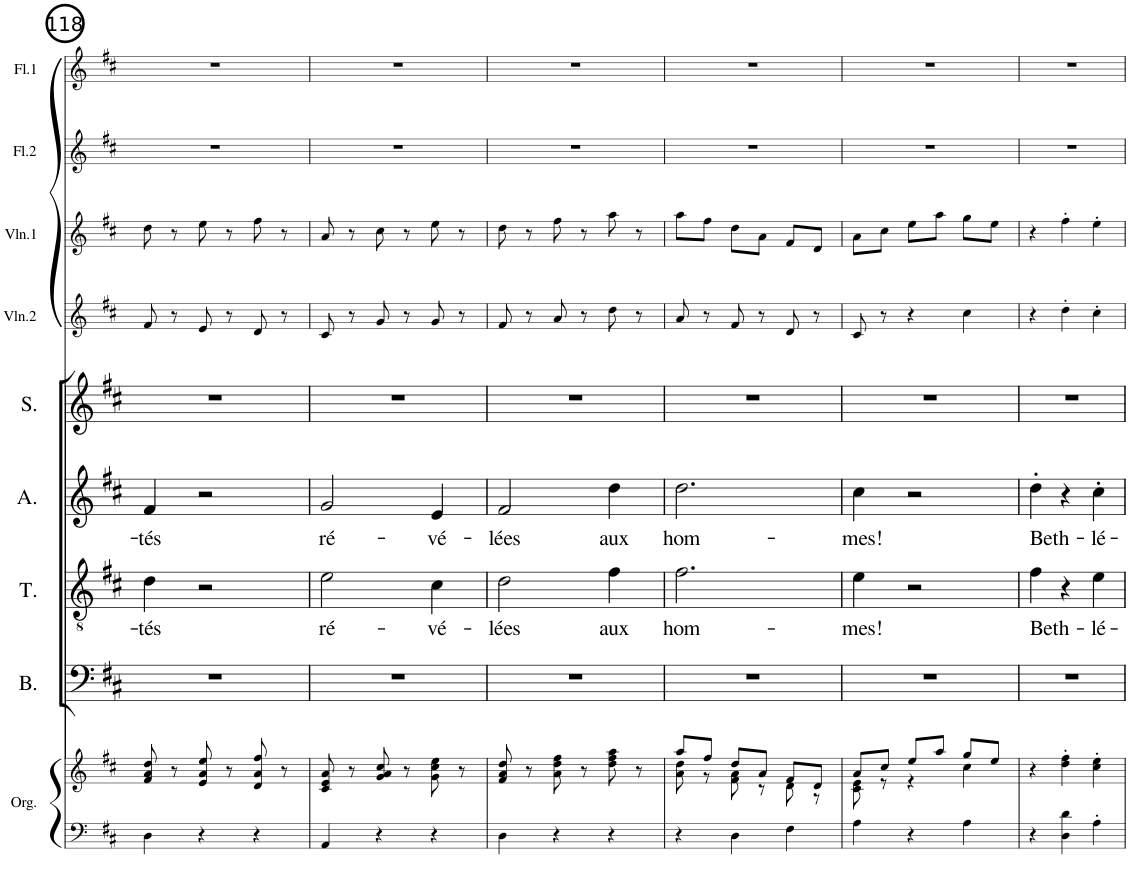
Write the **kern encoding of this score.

**kern	**kern	**kern	**kern	**text	**kern	**text	**kern	**kern	**kern	**kern	**kern
*part9	*part9	*part8	*part7	*part7	*part6	*part6	*part5	*part4	*part3	*part2	*part1
*staff10	*staff9	*staff8	*staff7	*staff7	*staff6	*staff6	*staff5	*staff4	*staff3	*staff2	*staff1
*I"Orgue	*	*I"Bass	*I"Ténor	*	*I"Alto	*	*I"Soprano	*I"Violon 2	*I"Violon 1	*I"Flûte 2	*I"Flûte 1
*I'Org.	*	*I'B.	*I'T.	*	*I'A.	*	*I'S.	*I'Vln.2	*I'Vln.1	*I'Fl.2	*I'Fl.1
!!LO:PB:g=z
*clefF4	*clefG2	*clefF4	*clefGv2	*	*clefG2	*	*clefG2	*clefG2	*clefG2	*clefG2	*clefG2
*k[f#c#]	*k[f#c#]	*k[f#c#]	*k[f#c#]	*	*k[f#c#]	*	*k[f#c#]	*k[f#c#]	*k[f#c#]	*k[f#c#]	*k[f#c#]
*M3/4	*M3/4	*M3/4	*M3/4	*	*M3/4	*	*M3/4	*M3/4	*M3/4	*M3/4	*M3/4
=118	=118	=118	=118	=118	=118	=118	=118	=118	=118	=118	=118
!	!	!	!	!LO:LY:b	!	!LO:LY:b	!	!	!	!	!
4D\	8f#/ 8a/ 8dd/	2.r	4d\	-tés	4f#/	-tés	2.r	8f#/	8dd\	2.r	2.r
.	8r	.	.	.	.	.	.	8r	8r	.	.
4r	8e/ 8a/ 8ee/	.	2r	.	2r	.	.	8e/	8ee\	.	.
.	8r	.	.	.	.	.	.	8r	8r	.	.
4r	8d/ 8a/ 8ff#/	.	.	.	.	.	.	8d/	8ff#\	.	.
.	8r	.	.	.	.	.	.	8r	8r	.	.
=119	=119	=119	=119	=119	=119	=119	=119	=119	=119	=119	=119
!	!	!	!	!LO:LY:b	!	!LO:LY:b	!	!	!	!	!
4AA/	8c#/ 8e/ 8a/	2.r	2e\	ré-	2g/	ré-	2.r	8c#/	8a/	2.r	2.r
.	8r	.	.	.	.	.	.	8r	8r	.	.
4r	8g/ 8a/ 8cc#/	.	.	.	.	.	.	8g/	8cc#\	.	.
.	8r	.	.	.	.	.	.	8r	8r	.	.
!	!	!	!	!LO:LY:b	!	!LO:LY:b	!	!	!	!	!
4r	8g\ 8cc#\ 8ee\	.	4c#\	-vé-	4e/	-vé-	.	8g/	8ee\	.	.
.	8r	.	.	.	.	.	.	8r	8r	.	.
=120	=120	=120	=120	=120	=120	=120	=120	=120	=120	=120	=120
!	!	!	!	!LO:LY:b	!	!LO:LY:b	!	!	!	!	!
4D\	8f#/ 8a/ 8dd/	2.r	2d\	-lées	2f#/	-lées	2.r	8f#/	8dd\	2.r	2.r
.	8r	.	.	.	.	.	.	8r	8r	.	.
4r	8a\ 8dd\ 8ff#\	.	.	.	.	.	.	8a/	8ff#\	.	.
.	8r	.	.	.	.	.	.	8r	8r	.	.
!	!	!	!	!LO:LY:b	!	!LO:LY:b	!	!	!	!	!
4r	8dd\ 8ff#\ 8aa\	.	4f#\	aux	4dd\	aux	.	8dd\	8aa\	.	.
.	8r	.	.	.	.	.	.	8r	8r	.	.
=121	=121	=121	=121	=121	=121	=121	=121	=121	=121	=121	=121
*	*^	*	*	*	*	*	*	*	*	*	*
!	!	!	!	!	!LO:LY:b	!	!LO:LY:b	!	!	!	!	!
4r	8aa/L	8a\ 8dd\	2.r	2.f#\	hom-	2.dd\	hom-	2.r	8a/	8aa\L	2.r	2.r
.	8ff#/J	8r	.	.	.	.	.	.	8r	8ff#\J	.	.
4D\	8dd/L	8f#\ 8a\	.	.	.	.	.	.	8f#/	8dd\L	.	.
.	8a/J	8r	.	.	.	.	.	.	8r	8a\J	.	.
4F#\	8f#/L	8d\	.	.	.	.	.	.	8d/	8f#/L	.	.
.	8d/J	8r	.	.	.	.	.	.	8r	8d/J	.	.
=122	=122	=122	=122	=122	=122	=122	=122	=122	=122	=122	=122	=122
!	!	!	!	!	!LO:LY:b	!	!LO:LY:b	!	!	!	!	!
4A\	8a/L	8c#\ 8e\	2.r	4e\	-mes!	4cc#\	-mes!	2.r	8c#/	8a\L	2.r	2.r
.	8cc#/J	8r	.	.	.	.	.	.	8r	8cc#\J	.	.
4r	8ee/L	4r	.	2r	.	2r	.	.	4r	8ee\L	.	.
.	8aa/J	.	.	.	.	.	.	.	.	8aa\J	.	.
4A\	8gg/L	4cc#\	.	.	.	.	.	.	4cc#\	8gg\L	.	.
.	8ee/J	.	.	.	.	.	.	.	.	8ee\J	.	.
*	*v	*v	*	*	*	*	*	*	*	*	*	*
=123	=123	=123	=123	=123	=123	=123	=123	=123	=123	=123	=123
!	!	!	!	!LO:LY:b	!	!LO:LY:b	!	!	!	!	!
4r	4r	2.r	4f#\	Beth-	4dd'\	Beth-	2.r	4r	4r	2.r	2.r
4D\ 4d\	4dd\' 4ff#\'	.	4r	.	4r	.	.	4dd'\	4ff#'\	.	.
!	!	!	!	!LO:LY:b	!	!LO:LY:b	!	!	!	!	!
4A'\	4cc#\' 4ee\'	.	4e\	-lé-	4cc#'\	-lé-	.	4cc#'\	4ee'\	.	.
=	=	=	=	=	=	=	=	=	=	=	=
*-	*-	*-	*-	*-	*-	*-	*-	*-	*-	*-	*-
